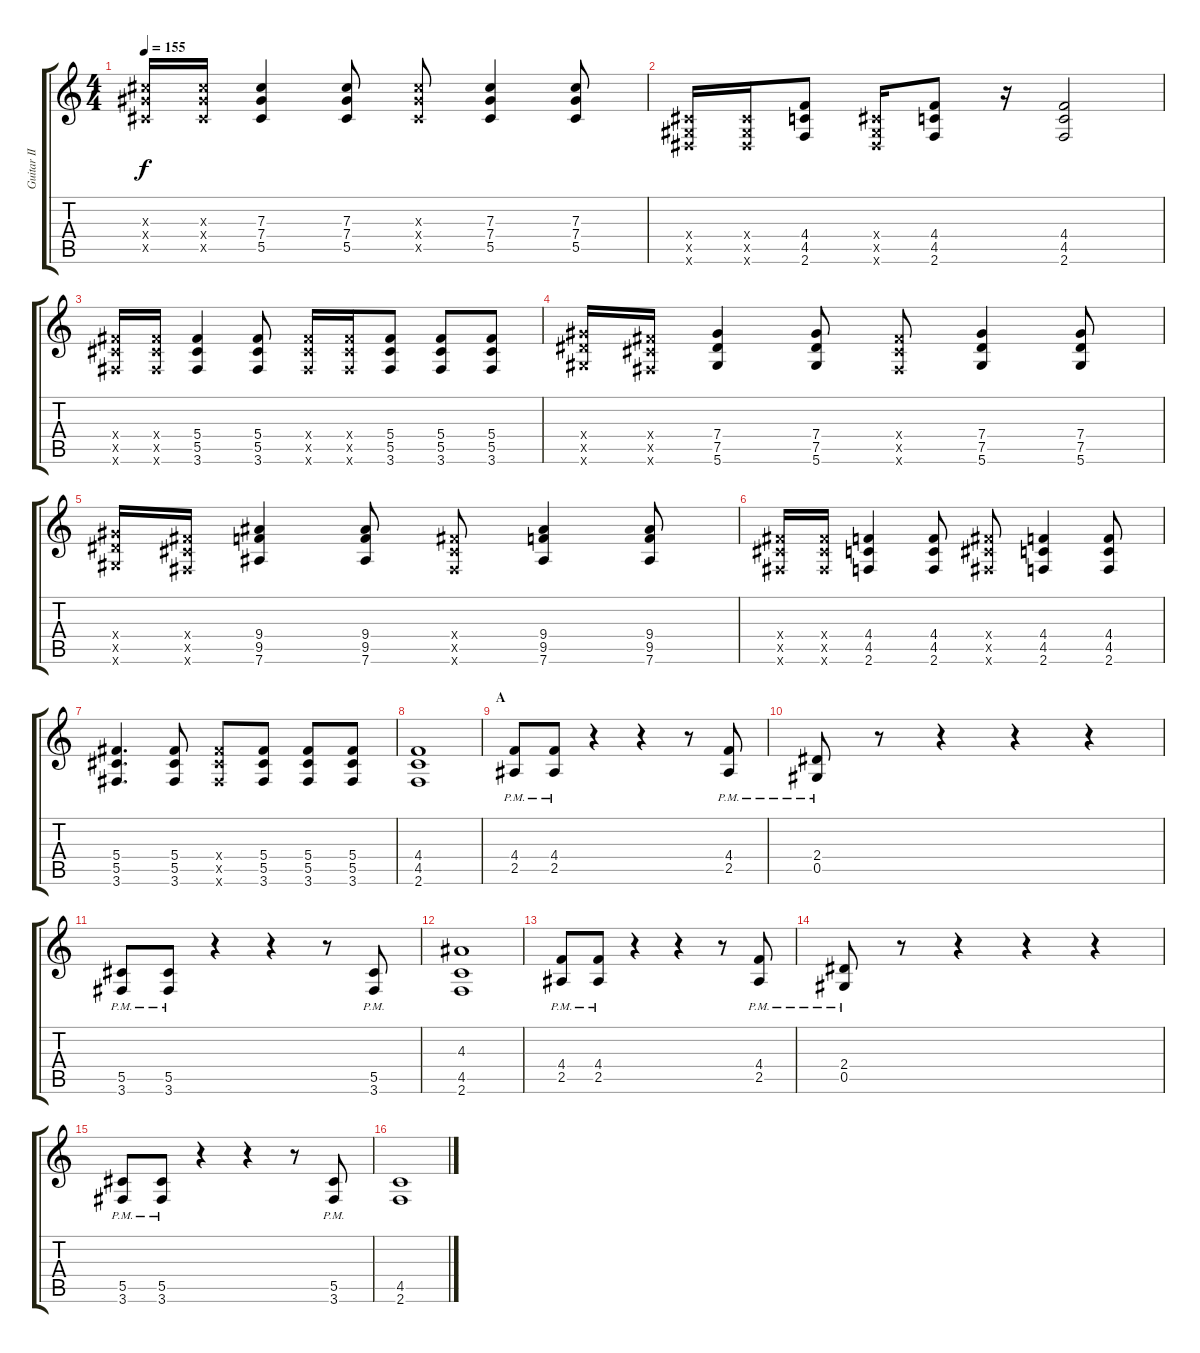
\track ("Guitar II" "Guitar II") {instrument distortionguitar}
\staff {score tabs}
\tuning (Eb4 Bb3 Gb3 Db3 Ab2 Eb2) {hide}
\ts (4 4)
\tempo 155
\clef g2
\ks c
(7.3{x} 7.4{x} 5.5{x}).16{dy f} (7.3{x} 7.4{x} 5.5{x}).16 (7.3 7.4 5.5).4 (7.3 7.4 5.5).8 (7.3{x} 7.4{x} 5.5{x}).8 (7.3 7.4 5.5).4 (7.3 7.4 5.5).8 |
(0.4{x} 0.5{x} 0.6{x}).16 (0.4{x} 0.5{x} 0.6{x}).16 (4.4 4.5 2.6).8 (0.4{x} 0.5{x} 0.6{x}).16 (4.4 4.5 2.6).8 r.16 (4.4 4.5 2.6).2 |
(5.4{x} 5.5{x} 3.6{x}).16 (5.4{x} 5.5{x} 3.6{x}).16 (5.4 5.5 3.6).4 (5.4 5.5 3.6).8 (5.4{x} 5.5{x} 3.6{x}).16 (5.4{x} 5.5{x} 3.6{x}).16 (5.4 5.5 3.6).8 (5.4 5.5 3.6).8 (5.4 5.5 3.6).8 |
(7.4{x} 7.5{x} 5.6{x}).16 (5.4{x} 5.5{x} 3.6{x}).16 (7.4 7.5 5.6).4 (7.4 7.5 5.6).8 (5.4{x} 5.5{x} 3.6{x}).8 (7.4 7.5 5.6).4 (7.4 7.5 5.6).8 |
(7.4{x} 7.5{x} 5.6{x}).16 (5.4{x} 5.5{x} 3.6{x}).16 (9.4 9.5 7.6).4 (9.4 9.5 7.6).8 (5.4{x} 5.5{x} 3.6{x}).8 (9.4 9.5 7.6).4 (9.4 9.5 7.6).8 |
(5.4{x} 5.5{x} 3.6{x}).16 (5.4{x} 5.5{x} 3.6{x}).16 (4.4 4.5 2.6).4 (4.4 4.5 2.6).8 (5.4{x} 5.5{x} 3.6{x}).8 (4.4 4.5 2.6).4 (4.4 4.5 2.6).8 |
(5.4 5.5 3.6).4{d} (5.4 5.5 3.6).8 (5.4{x} 5.5{x} 3.6{x}).8 (5.4 5.5 3.6).8 (5.4 5.5 3.6).8 (5.4 5.5 3.6).8 |
(4.4 4.5 2.6).1 |
\section ("" "A")
(4.4{pm} 2.5{pm}).8 (4.4{pm} 2.5{pm}).8 r.4 r.4 r.8 (4.4{pm} 2.5{pm}).8 |
(2.4{pm} 0.5{pm}).8 r.8 r.4 r.4 r.4 |
(5.5{pm} 3.6{pm}).8 (5.5{pm} 3.6{pm}).8 r.4 r.4 r.8 (5.5{pm} 3.6{pm}).8 |
(4.3 4.5 2.6).1 |
(4.4{pm} 2.5{pm}).8 (4.4{pm} 2.5{pm}).8 r.4 r.4 r.8 (4.4{pm} 2.5{pm}).8 |
(2.4{pm} 0.5{pm}).8 r.8 r.4 r.4 r.4 |
(5.5{pm} 3.6{pm}).8 (5.5{pm} 3.6{pm}).8 r.4 r.4 r.8 (5.5{pm} 3.6{pm}).8 |
(4.5 2.6).1
